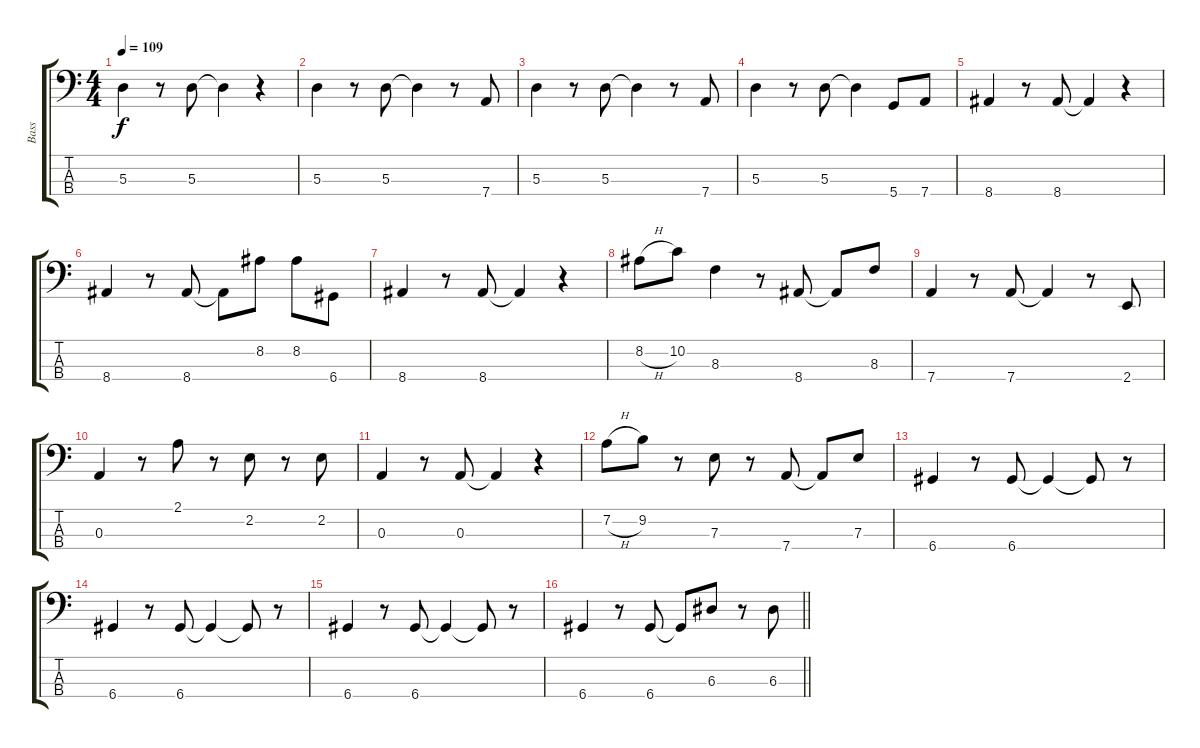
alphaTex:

\track ("Bass" "Bass") {instrument electricbasspick}
\staff {score tabs}
\tuning (G2 D2 A1 D1) {hide}
\ts (4 4)
\tempo 109
\clef f4
\ks c
5.3.4{dy f} r.8 5.3.8 5.3{t}.4 r.4 |
5.3.4 r.8 5.3.8 5.3{t}.4 r.8 7.4.8 |
5.3.4 r.8 5.3.8 5.3{t}.4 r.8 7.4.8 |
5.3.4 r.8 5.3.8 5.3{t}.4 5.4.8 7.4.8 |
8.4.4 r.8 8.4.8 8.4{t}.4 r.4 |
8.4.4 r.8 8.4.8 8.4{t}.8 8.2.8 8.2.8 6.4.8 |
8.4.4 r.8 8.4.8 8.4{t}.4 r.4 |
8.2{h}.8 10.2.8 8.3.4 r.8 8.4.8 8.4{t}.8 8.3.8 |
7.4.4 r.8 7.4.8 7.4{t}.4 r.8 2.4.8 |
0.3.4 r.8 2.1.8 r.8 2.2.8 r.8 2.2.8 |
0.3.4 r.8 0.3.8 0.3{t}.4 r.4 |
7.2{h}.8 9.2.8 r.8 7.3.8 r.8 7.4.8 7.4{t}.8 7.3.8 |
6.4.4 r.8 6.4.8 6.4{t}.4 6.4{t}.8 r.8 |
6.4.4 r.8 6.4.8 6.4{t}.4 6.4{t}.8 r.8 |
6.4.4 r.8 6.4.8 6.4{t}.4 6.4{t}.8 r.8 |
\barLineRight lightlight
6.4.4 r.8 6.4.8 6.4{t}.8 6.3.8 r.8 6.3.8
